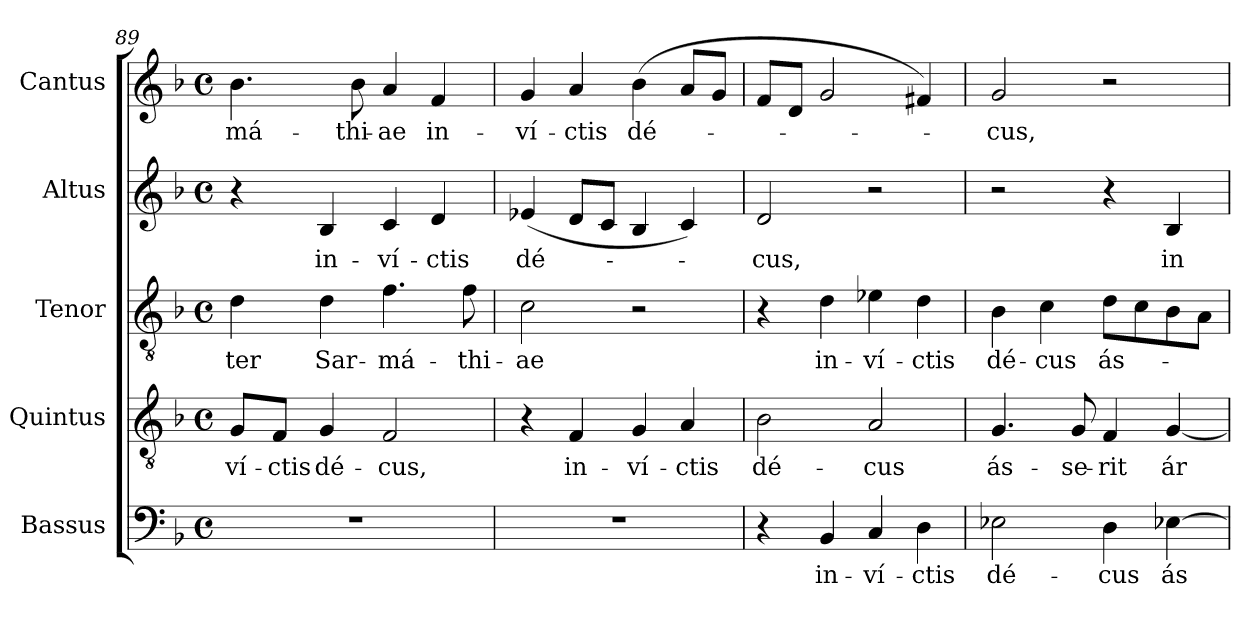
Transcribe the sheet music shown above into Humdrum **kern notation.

**kern	**text	**kern	**text	**kern	**text	**kern	**text	**kern	**text
*part5	*part5	*part4	*part4	*part3	*part3	*part2	*part2	*part1	*part1
*staff5	*staff5	*staff4	*staff4	*staff3	*staff3	*staff2	*staff2	*staff1	*staff1
*I"Bassus	*	*I"Quintus	*	*I"Tenor	*	*I"Altus	*	*I"Cantus	*
*I'Bass.	*	*	*	*I'Ten.	*	*I'Alt.	*	*I'Cant.	*
!!LO:LB:g=z
*clefF4	*	*clefGv2	*	*clefGv2	*	*clefG2	*	*clefG2	*
*	*	*ITrd7c12	*	*ITrd7c12	*	*	*	*	*
*k[b-]	*	*k[b-]	*	*k[b-]	*	*k[b-]	*	*k[b-]	*
*F:	*	*F:	*	*F:	*	*F:	*	*F:	*
*M4/4	*	*M4/4	*	*M4/4	*	*M4/4	*	*M4/4	*
*met(c)	*	*met(c)	*	*met(c)	*	*met(c)	*	*met(c)	*
=89	=89	=89	=89	=89	=89	=89	=89	=89	=89
!	!	!	!LO:LY:b:color=#000000	!	!	!	!	!	!
!	!	!	!	!	!LO:LY:b:color=#000000	!	!	!	!
!	!	!	!	!	!	!	!	!	!LO:LY:b:color=#000000
1r	.	8GGi/L	-ví-	4Di\	-ter	4r	.	4.b-i\	-má-
!	!	!	!LO:LY:b:color=#000000	!	!	!	!	!	!
.	.	8FFi/J	-ctis	.	.	.	.	.	.
!	!	!	!LO:LY:b:color=#000000	!	!	!	!	!	!
!	!	!	!	!	!LO:LY:b:color=#000000	!	!	!	!
!	!	!	!	!	!	!	!LO:LY:b:color=#000000	!	!
.	.	4GGi/	dé-	4Di\	Sar-	4B-i/	in-	.	.
!	!	!	!	!	!	!	!	!	!LO:LY:b:color=#000000
.	.	.	.	.	.	.	.	8b-i\	-thi-
!	!	!	!LO:LY:b:color=#000000	!	!	!	!	!	!
!	!	!	!	!	!LO:LY:b:color=#000000	!	!	!	!
!	!	!	!	!	!	!	!LO:LY:b:color=#000000	!	!
!	!	!	!	!	!	!	!	!	!LO:LY:b:color=#000000
.	.	2FFi/	-cus,	4.Fi\	-má-	4ci/	-ví-	4ai/	-ae
!	!	!	!	!	!	!	!LO:LY:b:color=#000000	!	!
!	!	!	!	!	!	!	!	!	!LO:LY:b:color=#000000
.	.	.	.	.	.	4di/	-ctis	4fi/	in-
!	!	!	!	!	!LO:LY:b:color=#000000	!	!	!	!
.	.	.	.	8Fi\	-thi-	.	.	.	.
=90	=90	=90	=90	=90	=90	=90	=90	=90	=90
!	!	!	!	!	!LO:LY:b:color=#000000	!	!	!	!
!	!	!	!	!	!	!	!LO:LY:b:color=#000000	!	!
!	!	!	!	!	!	!	!	!	!LO:LY:b:color=#000000
1r	.	4r	.	2Ci\	-ae	(4e-Xi/	dé-	4gi/	-ví-
!	!	!	!LO:LY:b:color=#000000	!	!	!	!	!	!
!	!	!	!	!	!	!	!	!	!LO:LY:b:color=#000000
.	.	4FFi/	in-	.	.	8di/L	.	4ai/	-ctis
.	.	.	.	.	.	8ci/J	.	.	.
!	!	!	!LO:LY:b:color=#000000	!	!	!	!	!	!
!	!	!	!	!	!	!	!	!	!LO:LY:b:color=#000000
.	.	4GGi/	-ví-	2r	.	4B-i/	.	(4b-i\	dé-
!	!	!	!LO:LY:b:color=#000000	!	!	!	!	!	!
.	.	4AAi/	-ctis	.	.	4ci/)	.	8ai/L	.
.	.	.	.	.	.	.	.	8gi/J	.
=91	=91	=91	=91	=91	=91	=91	=91	=91	=91
!	!	!	!LO:LY:b:color=#000000	!	!	!	!	!	!
!	!	!	!	!	!	!	!LO:LY:b:color=#000000	!	!
4r	.	2BB-i\	dé-	4r	.	2di/	-cus,	8fi/L	.
.	.	.	.	.	.	.	.	8di/J	.
!	!LO:LY:b:color=#000000	!	!	!	!	!	!	!	!
!	!	!	!	!	!LO:LY:b:color=#000000	!	!	!	!
4BB-i/	in-	.	.	4Di\	in-	.	.	2gi/	.
!	!LO:LY:b:color=#000000	!	!	!	!	!	!	!	!
!	!	!	!LO:LY:b:color=#000000	!	!	!	!	!	!
!	!	!	!	!	!LO:LY:b:color=#000000	!	!	!	!
4Ci/	-ví-	2AAi/	-cus	4E-Xi\	-ví-	2r	.	.	.
!	!LO:LY:b:color=#000000	!	!	!	!	!	!	!	!
!	!	!	!	!	!LO:LY:b:color=#000000	!	!	!	!
4Di\	-ctis	.	.	4Di\	-ctis	.	.	4f#Xi/)	.
=92	=92	=92	=92	=92	=92	=92	=92	=92	=92
!	!LO:LY:b:color=#000000	!	!	!	!	!	!	!	!
!	!	!	!LO:LY:b:color=#000000	!	!	!	!	!	!
!	!	!	!	!	!LO:LY:b:color=#000000	!	!	!	!
!	!	!	!	!	!	!	!	!	!LO:LY:b:color=#000000
2E-Xi\	dé-	4.GGi/	ás-	4BB-i\	dé-	2r	.	2gi/	-cus,
!	!	!	!	!	!LO:LY:b:color=#000000	!	!	!	!
.	.	.	.	4Ci\	-cus	.	.	.	.
!	!	!	!LO:LY:b:color=#000000	!	!	!	!	!	!
.	.	8GGi/	-se-	.	.	.	.	.	.
!	!LO:LY:b:color=#000000	!	!	!	!	!	!	!	!
!	!	!	!LO:LY:b:color=#000000	!	!	!	!	!	!
!	!	!	!	!	!LO:LY:b:color=#000000	!	!	!	!
4Di\	-cus	4FFi/	-rit	8Di\L	ás-	4r	.	2r	.
.	.	.	.	8Ci\	.	.	.	.	.
!	!LO:LY:b:color=#000000	!	!	!	!	!	!	!	!
!	!	!	!LO:LY:b:color=#000000	!	!	!	!	!	!
!	!	!	!	!	!	!	!LO:LY:b:color=#000000	!	!
[4E-Xi\	ás-	[4GGi/	ár-	8BB-i\	.	4B-i/	in-	.	.
.	.	.	.	8AAi\J	.	.	.	.	.
=	=	=	=	=	=	=	=	=	=
*-	*-	*-	*-	*-	*-	*-	*-	*-	*-
